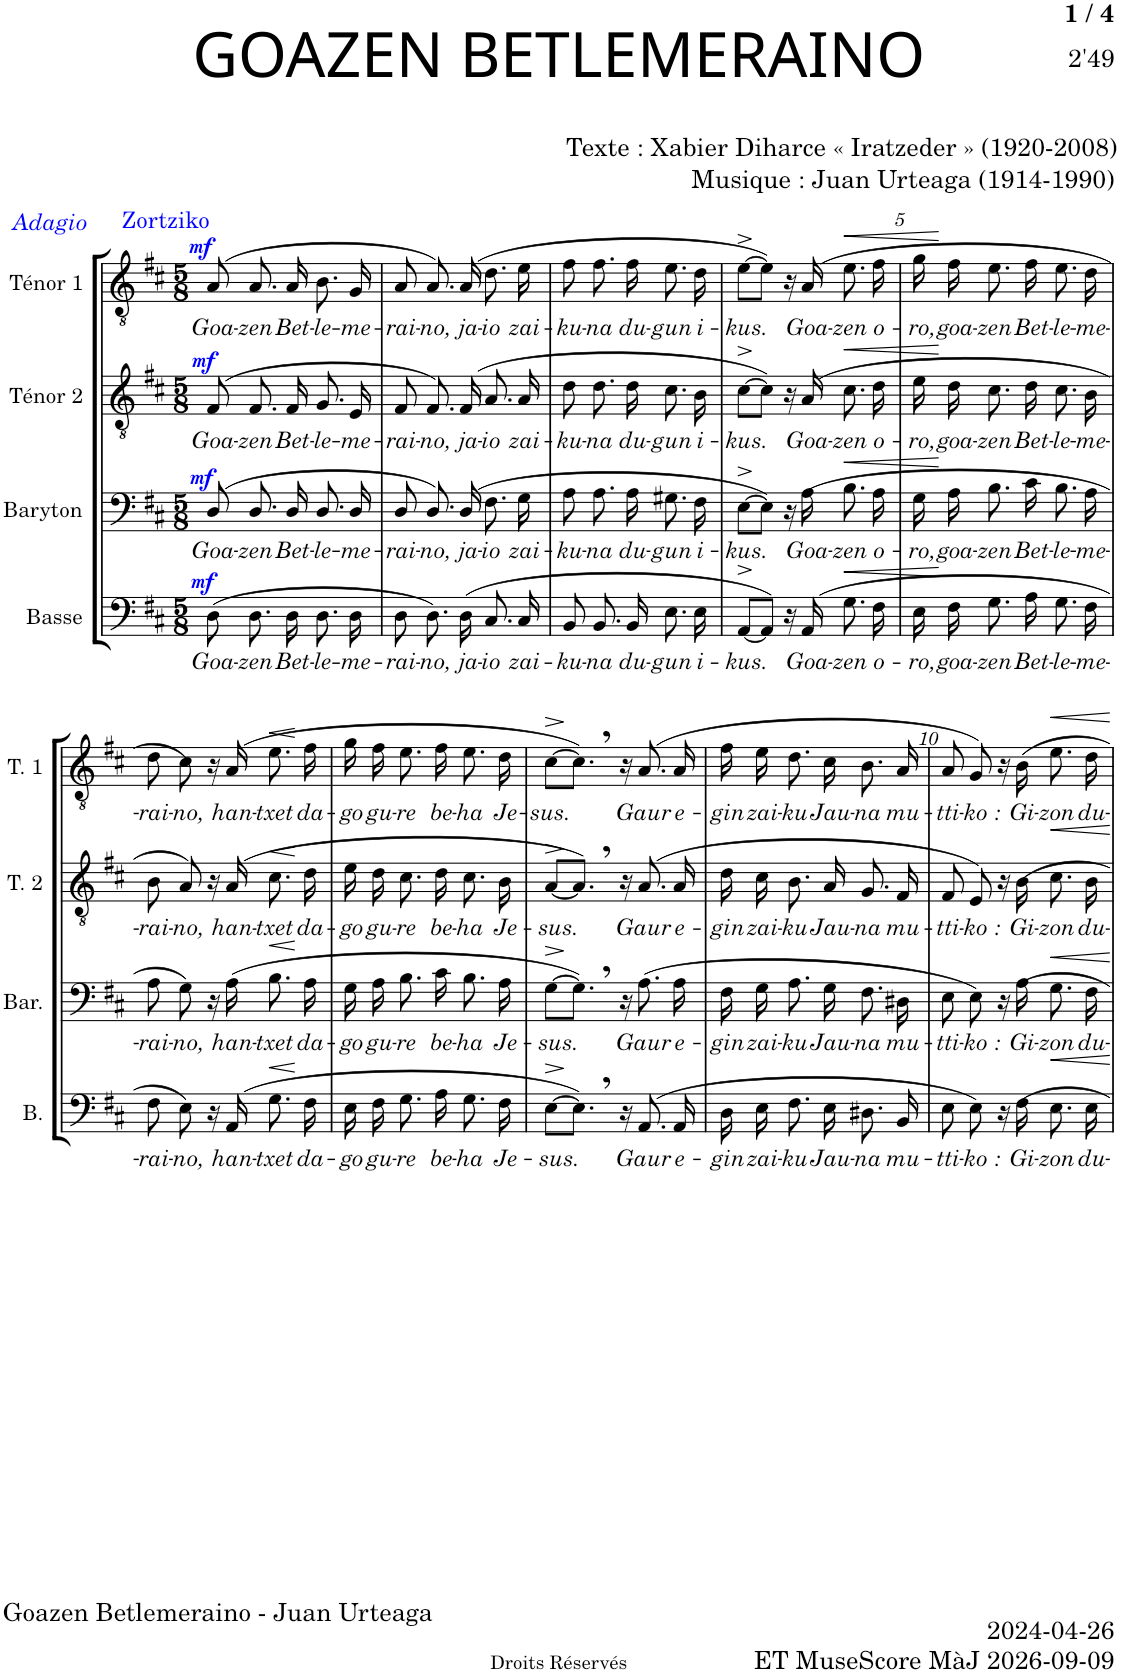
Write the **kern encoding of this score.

**kern	**text	**dynam	**kern	**text	**dynam	**kern	**text	**dynam	**kern	**text	**dynam
*part4	*part4	*part4	*part3	*part3	*part3	*part2	*part2	*part2	*part1	*part1	*part1
*staff4	*staff4	*staff4	*staff3	*staff3	*staff3	*staff2	*staff2	*staff2	*staff1	*staff1	*staff1
*I"Basse	*	*	*I"Baryton	*	*	*I"Ténor 2	*	*	*I"Ténor 1	*	*
*I'B.	*	*	*I'Bar.	*	*	*I'T. 2	*	*	*I'T. 1	*	*
*clefF4	*	*	*clefF4	*	*	*clefGv2	*	*	*clefGv2	*	*
*k[f#c#]	*	*	*k[f#c#]	*	*	*k[f#c#]	*	*	*k[f#c#]	*	*
*M5/8	*	*	*M5/8	*	*	*M5/8	*	*	*M5/8	*	*
=1	=1	=1	=1	=1	=1	=1	=1	=1	=1	=1	=1
!	!	!	!	!	!	!	!	!	!LO:TX:a:color=#0000FF:t=Zortziko	!	!
!	!	!	!	!	!	!	!	!	!LO:TX:a:i:color=#0000FF:t=Adagio	!	!
!	!LO:LY:b	!LO:DY:a	!	!LO:LY:b	!LO:DY:a	!	!LO:LY:b	!LO:DY:a	!	!LO:LY:b	!LO:DY:a
(8D\	Goa-	mf	(>8D/	Goa-	mf	(>8F#/	Goa-	mf	(8A/	Goa-	mf
!	!LO:LY:b	!	!	!LO:LY:b	!	!	!LO:LY:b	!	!	!LO:LY:b	!
8.D\	-zen	.	8.D/	-zen	.	8.F#/	-zen	.	8.A/	-zen	.
!	!LO:LY:b	!	!	!LO:LY:b	!	!	!LO:LY:b	!	!	!LO:LY:b	!
16D\	Bet-	.	16D/	Bet-	.	16F#/	Bet-	.	16A/	Bet-	.
!	!LO:LY:b	!	!	!LO:LY:b	!	!	!LO:LY:b	!	!	!LO:LY:b	!
8.D\	-le-	.	8.D/	-le-	.	8.G/	-le-	.	8.B\	-le-	.
!	!LO:LY:b	!	!	!LO:LY:b	!	!	!LO:LY:b	!	!	!LO:LY:b	!
16D\	-me-	.	16D/	-me-	.	16E/	-me-	.	16G/	-me-	.
=2	=2	=2	=2	=2	=2	=2	=2	=2	=2	=2	=2
!	!LO:LY:b	!	!	!LO:LY:b	!	!	!LO:LY:b	!	!	!LO:LY:b	!
8D\	-rai-	.	8D/	-rai-	.	8F#/	-rai-	.	8A/	-rai-	.
!	!LO:LY:b	!	!	!LO:LY:b	!	!	!LO:LY:b	!	!	!LO:LY:b	!
8.D\)	-no,	.	8.D/)	-no,	.	8.F#/)	-no,	.	8.A/)	-no,	.
!	!LO:LY:b	!	!	!LO:LY:b	!	!	!LO:LY:b	!	!	!LO:LY:b	!
(16D\	ja-	.	(16D/	ja-	.	(16F#/	ja-	.	(16A/	ja-	.
!	!LO:LY:b	!	!	!LO:LY:b	!	!	!LO:LY:b	!	!	!LO:LY:b	!
8.C#/	-io	.	8.F#\	-io	.	8.A/	-io	.	8.d\	-io	.
!	!LO:LY:b	!	!	!LO:LY:b	!	!	!LO:LY:b	!	!	!LO:LY:b	!
16C#/	zai-	.	16G\	zai-	.	16A/	zai-	.	16e\	zai-	.
=3	=3	=3	=3	=3	=3	=3	=3	=3	=3	=3	=3
!	!LO:LY:b	!	!	!LO:LY:b	!	!	!LO:LY:b	!	!	!LO:LY:b	!
8BB/	-ku-	.	8A\	-ku-	.	8d\	-ku-	.	8f#\	-ku-	.
!	!LO:LY:b	!	!	!LO:LY:b	!	!	!LO:LY:b	!	!	!LO:LY:b	!
8.BB/	-na	.	8.A\	-na	.	8.d\	-na	.	8.f#\	-na	.
!	!LO:LY:b	!	!	!LO:LY:b	!	!	!LO:LY:b	!	!	!LO:LY:b	!
16BB/	du-	.	16A\	du-	.	16d\	du-	.	16f#\	du-	.
!	!LO:LY:b	!	!	!LO:LY:b	!	!	!LO:LY:b	!	!	!LO:LY:b	!
8.E\	-gun	.	8.G#X\	-gun	.	8.c#\	-gun	.	8.e\	-gun	.
!	!LO:LY:b	!	!	!LO:LY:b	!	!	!LO:LY:b	!	!	!LO:LY:b	!
16E\	i-	.	16F#\	i-	.	16B\	i-	.	16d\	i-	.
=4	=4	=4	=4	=4	=4	=4	=4	=4	=4	=4	=4
!	!LO:LY:b	!LO:HP:b	!	!LO:LY:b	!LO:HP:b	!	!LO:LY:b	!LO:HP:b	!	!LO:LY:b	!LO:HP:b
[8AA/L	-kus.	>	[8E\L	-kus.	>	[8c#\L	-kus.	>	[8e\L	-kus.	>
8AA/J])	.	]	8E\J])	.	]	8c#\J])	.	]	8e\J])	.	]
16r	.	.	16r	.	.	16r	.	.	16r	.	.
!	!LO:LY:b	!	!	!LO:LY:b	!	!	!LO:LY:b	!	!	!LO:LY:b	!
(16AA/	Goa-	.	(16A\	Goa-	.	(16A/	Goa-	.	(16A/	Goa-	.
!	!LO:LY:b	!LO:HP:b	!	!LO:LY:b	!LO:HP:b	!	!LO:LY:b	!LO:HP:b	!	!LO:LY:b	!LO:HP:b
8.G\	-zen	<	8.B\	-zen	<	8.c#\	-zen	<	8.e\	-zen	<
!	!LO:LY:b	!	!	!LO:LY:b	!	!	!LO:LY:b	!	!	!LO:LY:b	!
16F#\	o-	.	16A\	o-	.	16d\	o-	.	16f#\	o-	.
=5	=5	=5	=5	=5	=5	=5	=5	=5	=5	=5	=5
!	!LO:LY:b	!	!	!LO:LY:b	!	!	!LO:LY:b	!	!	!LO:LY:b	!
16E\	-ro,	.	16G\	-ro,	.	16e\	-ro,	.	16g\	-ro,	.
!	!LO:LY:b	!	!	!LO:LY:b	!	!	!LO:LY:b	!	!	!LO:LY:b	!
16F#\	goa-	[	16A\	goa-	[	16d\	goa-	[	16f#\	goa-	[
!	!LO:LY:b	!	!	!LO:LY:b	!	!	!LO:LY:b	!	!	!LO:LY:b	!
8.G\	-zen	.	8.B\	-zen	.	8.c#\	-zen	.	8.e\	-zen	.
!	!LO:LY:b	!	!	!LO:LY:b	!	!	!LO:LY:b	!	!	!LO:LY:b	!
16A\	Bet-	.	16c#\	Bet-	.	16d\	Bet-	.	16f#\	Bet-	.
!	!LO:LY:b	!	!	!LO:LY:b	!	!	!LO:LY:b	!	!	!LO:LY:b	!
8.G\	-le-	.	8.B\	-le-	.	8.c#\	-le-	.	8.e\	-le-	.
!	!LO:LY:b	!	!	!LO:LY:b	!	!	!LO:LY:b	!	!	!LO:LY:b	!
16F#\	-me-	.	16A\	-me-	.	16B\	-me-	.	16d\	-me-	.
!!LO:LB:g=z
=6	=6	=6	=6	=6	=6	=6	=6	=6	=6	=6	=6
!	!LO:LY:b	!	!	!LO:LY:b	!	!	!LO:LY:b	!	!	!LO:LY:b	!
8F#\	-rai-	.	8A\	-rai-	.	8B\	-rai-	.	8d\	-rai-	.
!	!LO:LY:b	!	!	!LO:LY:b	!	!	!LO:LY:b	!	!	!LO:LY:b	!
8E\)	-no,	.	8G\)	-no,	.	8A/)	-no,	.	8c#\)	-no,	.
16r	.	.	16r	.	.	16r	.	.	16r	.	.
!	!LO:LY:b	!	!	!LO:LY:b	!	!	!LO:LY:b	!	!	!LO:LY:b	!
(16AA/	han-	.	(16A\	han-	.	(16A/	han-	.	(16A/	han-	.
!	!LO:LY:b	!LO:HP:b	!	!LO:LY:b	!LO:HP:b	!	!LO:LY:b	!LO:HP:b	!	!LO:LY:b	!LO:HP:b
8.G\	-txet	<	8.B\	-txet	<	8.c#\	-txet	<	8.e\	-txet	<
!	!LO:LY:b	!	!	!LO:LY:b	!	!	!LO:LY:b	!	!	!LO:LY:b	!
16F#\	da-	[	16A\	da-	[	16d\	da-	[	16f#\	da-	[
=7	=7	=7	=7	=7	=7	=7	=7	=7	=7	=7	=7
!	!LO:LY:b	!	!	!LO:LY:b	!	!	!LO:LY:b	!	!	!LO:LY:b	!
16E\	-go	.	16G\	-go	.	16e\	-go	.	16g\	-go	.
!	!LO:LY:b	!	!	!LO:LY:b	!	!	!LO:LY:b	!	!	!LO:LY:b	!
16F#\	gu-	.	16A\	gu-	.	16d\	gu-	.	16f#\	gu-	.
!	!LO:LY:b	!	!	!LO:LY:b	!	!	!LO:LY:b	!	!	!LO:LY:b	!
8.G\	-re	.	8.B\	-re	.	8.c#\	-re	.	8.e\	-re	.
!	!LO:LY:b	!	!	!LO:LY:b	!	!	!LO:LY:b	!	!	!LO:LY:b	!
16A\	be-	.	16c#\	be-	.	16d\	be-	.	16f#\	be-	.
!	!LO:LY:b	!	!	!LO:LY:b	!	!	!LO:LY:b	!	!	!LO:LY:b	!
8.G\	-ha	.	8.B\	-ha	.	8.c#\	-ha	.	8.e\	-ha	.
!	!LO:LY:b	!	!	!LO:LY:b	!	!	!LO:LY:b	!	!	!LO:LY:b	!
16F#\	Je-	.	16A\	Je-	.	16B\	Je-	.	16d\	Je-	.
=8	=8	=8	=8	=8	=8	=8	=8	=8	=8	=8	=8
!	!LO:LY:b	!LO:HP:b	!	!LO:LY:b	!LO:HP:b	!	!LO:LY:b	!LO:HP:b	!	!LO:LY:b	!LO:HP:b
[8E\L	-sus.	>	[8G\L	-sus.	>	[8A/L	-sus.	>	[8c#\L	-sus.	>
8.E,\J])	.	]	8.G,\J])	.	]	8.A,/J])	.	]	8.c#,\J])	.	]
16r	.	.	16r	.	.	16r	.	.	16r	.	.
!	!LO:LY:b	!	!	!LO:LY:b	!	!	!LO:LY:b	!	!	!LO:LY:b	!
(8.AA/	Gaur	.	(8.A\	Gaur	.	(8.A/	Gaur	.	(8.A/	Gaur	.
!	!LO:LY:b	!	!	!LO:LY:b	!	!	!LO:LY:b	!	!	!LO:LY:b	!
16AA/	e-	.	16A\	e-	.	16A/	e-	.	16A/	e-	.
=9	=9	=9	=9	=9	=9	=9	=9	=9	=9	=9	=9
!	!LO:LY:b	!	!	!LO:LY:b	!	!	!LO:LY:b	!	!	!LO:LY:b	!
16D\	-gin	.	16F#\	-gin	.	16d\	-gin	.	16f#\	-gin	.
!	!LO:LY:b	!	!	!LO:LY:b	!	!	!LO:LY:b	!	!	!LO:LY:b	!
16E\	zai-	.	16G\	zai-	.	16c#\	zai-	.	16e\	zai-	.
!	!LO:LY:b	!	!	!LO:LY:b	!	!	!LO:LY:b	!	!	!LO:LY:b	!
8.F#\	-ku	.	8.A\	-ku	.	8.B\	-ku	.	8.d\	-ku	.
!	!LO:LY:b	!	!	!LO:LY:b	!	!	!LO:LY:b	!	!	!LO:LY:b	!
16E\	Jau-	.	16G\	Jau-	.	16A/	Jau-	.	16c#\	Jau-	.
!	!LO:LY:b	!	!	!LO:LY:b	!	!	!LO:LY:b	!	!	!LO:LY:b	!
8.D#X\	-na	.	8.F#\	-na	.	8.G/	-na	.	8.B\	-na	.
!	!LO:LY:b	!	!	!LO:LY:b	!	!	!LO:LY:b	!	!	!LO:LY:b	!
16BB/	mu-	.	16D#X\	mu-	.	16F#/	mu-	.	16A/	mu-	.
=10	=10	=10	=10	=10	=10	=10	=10	=10	=10	=10	=10
!	!LO:LY:b	!	!	!LO:LY:b	!	!	!LO:LY:b	!	!	!LO:LY:b	!
8E\	-tti-	.	8E\	-tti-	.	8F#/	-tti-	.	8A/	-tti-	.
!	!LO:LY:b	!	!	!LO:LY:b	!	!	!LO:LY:b	!	!	!LO:LY:b	!
8E\)	-ko :	.	8E\)	-ko :	.	8E/)	-ko :	.	8G/)	-ko :	.
16r	.	.	16r	.	.	16r	.	.	16r	.	.
!	!LO:LY:b	!	!	!LO:LY:b	!	!	!LO:LY:b	!	!	!LO:LY:b	!
16F#\	Gi-	.	16A\	Gi-	.	16B\	Gi-	.	16B\	Gi-	.
!	!LO:LY:b	!	!	!LO:LY:b	!	!	!LO:LY:b	!	!	!LO:LY:b	!
8.E\	-zon	.	8.G\	-zon	.	8.c#\	-zon	.	8.e\	-zon	.
!	!LO:LY:b	!	!	!LO:LY:b	!	!	!LO:LY:b	!	!	!LO:LY:b	!
16E\	du-	.	16F#\	du-	.	16B\	du-	.	16d\	du-	.
=	=	=	=	=	=	=	=	=	=	=	=
*-	*-	*-	*-	*-	*-	*-	*-	*-	*-	*-	*-
